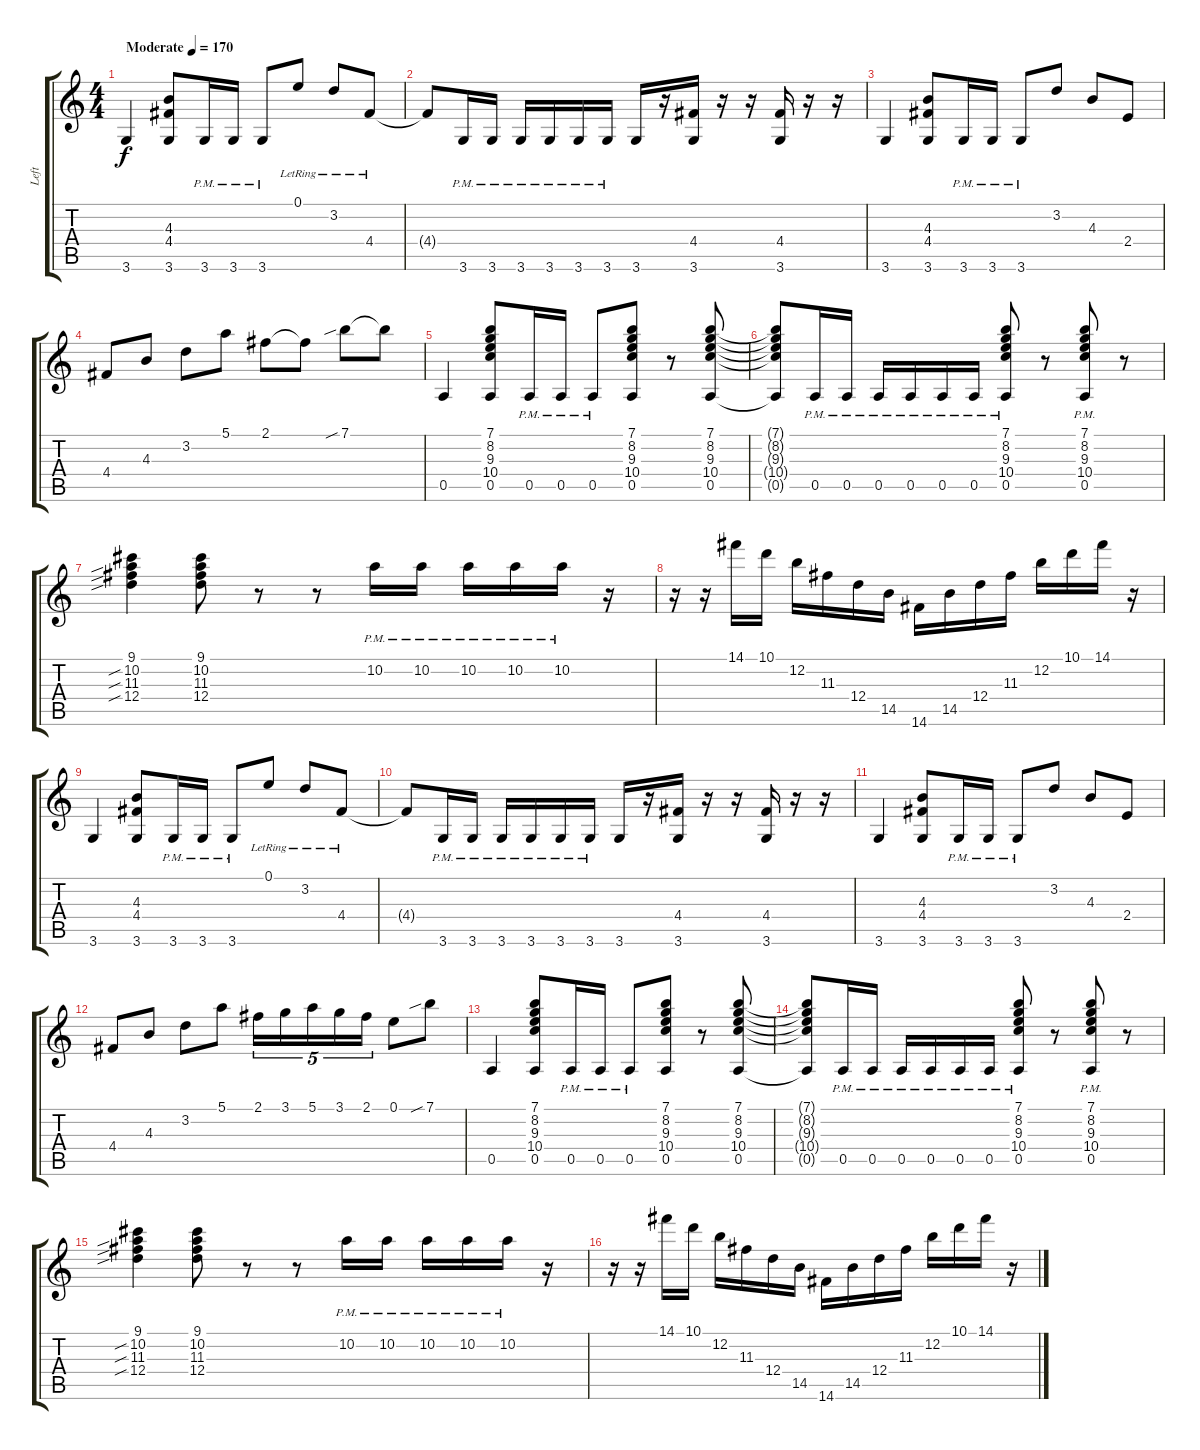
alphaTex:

\track ("Left" "Left") {instrument distortionguitar}
\staff {score tabs}
\tuning (E4 B3 G3 D3 A2 E2) {hide}
\ts (4 4)
\tempo (170 "Moderate")
\clef g2
\ks c
3.6.4{dy f instrument distortionguitar} (4.3 4.4 3.6).8 3.6{pm}.16 3.6{pm}.16 3.6{pm}.8 0.1{lr}.8 3.2{lr}.8 4.4{lr}.8 |
4.4{t}.8 3.6{pm}.16 3.6{pm}.16 3.6{pm}.16 3.6{pm}.16 3.6{pm}.16 3.6{pm}.16 3.6.16 r.16 (4.4 3.6).16 r.16 r.16 (4.4 3.6).16 r.16 r.16 |
3.6.4 (4.3 4.4 3.6).8 3.6{pm}.16 3.6{pm}.16 3.6{pm}.8 3.2.8 4.3.8 2.4.8 |
4.4.8 4.3.8 3.2.8 5.1.8 2.1.8 2.1{t}.8 7.1{sib}.8 7.1{t}.8 |
0.5.4 (7.1 8.2 9.3 10.4 0.5).8 0.5{pm}.16 0.5{pm}.16 0.5{pm}.8 (7.1 8.2 9.3 10.4 0.5).8 r.8 (7.1 8.2 9.3 10.4 0.5).8 |
(7.1{t} 8.2{t} 9.3{t} 10.4{t} 0.5{t}).8 0.5{pm}.16 0.5{pm}.16 0.5{pm}.16 0.5{pm}.16 0.5{pm}.16 0.5{pm}.16 (7.1 8.2 9.3 10.4 0.5{pm}).8 r.8 (7.1 8.2 9.3 10.4 0.5{pm}).8 r.8 |
(9.1 10.2{sib} 11.3{sib} 12.4{sib}).4 (9.1 10.2 11.3 12.4).8 r.8 r.8 10.2{pm}.16 10.2{pm}.16 10.2{pm}.16 10.2{pm}.16 10.2{pm}.16 r.16 |
r.16 r.16 14.1.16 10.1.16 12.2.16 11.3.16 12.4.16 14.5.16 14.6.16 14.5.16 12.4.16 11.3.16 12.2.16 10.1.16 14.1.16 r.16 |
3.6.4 (4.3 4.4 3.6).8 3.6{pm}.16 3.6{pm}.16 3.6{pm}.8 0.1{lr}.8 3.2{lr}.8 4.4{lr}.8 |
4.4{t}.8 3.6{pm}.16 3.6{pm}.16 3.6{pm}.16 3.6{pm}.16 3.6{pm}.16 3.6{pm}.16 3.6.16 r.16 (4.4 3.6).16 r.16 r.16 (4.4 3.6).16 r.16 r.16 |
3.6.4 (4.3 4.4 3.6).8 3.6{pm}.16 3.6{pm}.16 3.6{pm}.8 3.2.8 4.3.8 2.4.8 |
4.4.8 4.3.8 3.2.8 5.1.8 2.1.16{tu (5 4)} 3.1.16{tu (5 4)} 5.1.16{tu (5 4)} 3.1.16{tu (5 4)} 2.1.16{tu (5 4)} 0.1.8 7.1{sib}.8 |
0.5.4 (7.1 8.2 9.3 10.4 0.5).8 0.5{pm}.16 0.5{pm}.16 0.5{pm}.8 (7.1 8.2 9.3 10.4 0.5).8 r.8 (7.1 8.2 9.3 10.4 0.5).8 |
(7.1{t} 8.2{t} 9.3{t} 10.4{t} 0.5{t}).8 0.5{pm}.16 0.5{pm}.16 0.5{pm}.16 0.5{pm}.16 0.5{pm}.16 0.5{pm}.16 (7.1 8.2 9.3 10.4 0.5{pm}).8 r.8 (7.1 8.2 9.3 10.4 0.5{pm}).8 r.8 |
(9.1 10.2{sib} 11.3{sib} 12.4{sib}).4 (9.1 10.2 11.3 12.4).8 r.8 r.8 10.2{pm}.16 10.2{pm}.16 10.2{pm}.16 10.2{pm}.16 10.2{pm}.16 r.16 |
r.16 r.16 14.1.16 10.1.16 12.2.16 11.3.16 12.4.16 14.5.16 14.6.16 14.5.16 12.4.16 11.3.16 12.2.16 10.1.16 14.1.16 r.16
